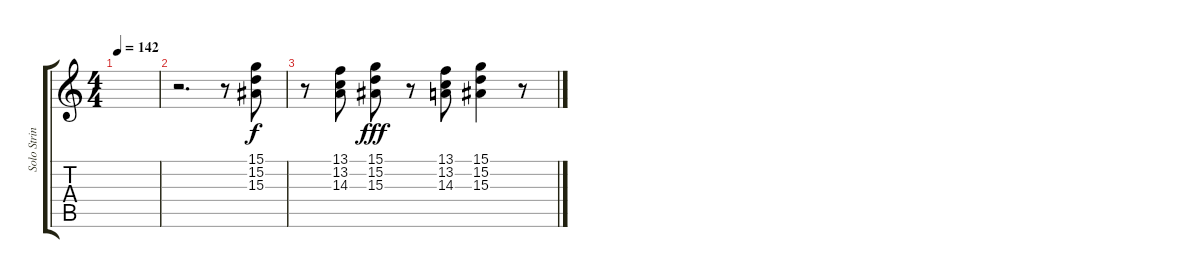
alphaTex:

\track ("Solo Strings" "Solo Strin") {instrument stringensemble2}
\staff {score tabs}
\tuning (E4 B3 G3 D3 A2 E2) {hide}
\ts (4 4)
\tempo 142
\clef g2
\ks c
|
r.2{d} r.8 (15.1 15.2 15.3).8 |
r.8 (13.1 13.2 14.3).8{dy f} (15.1 15.2 15.3).8{dy fff} r.8 (13.1 13.2 14.3).8 (15.1 15.2 15.3).4 r.8
